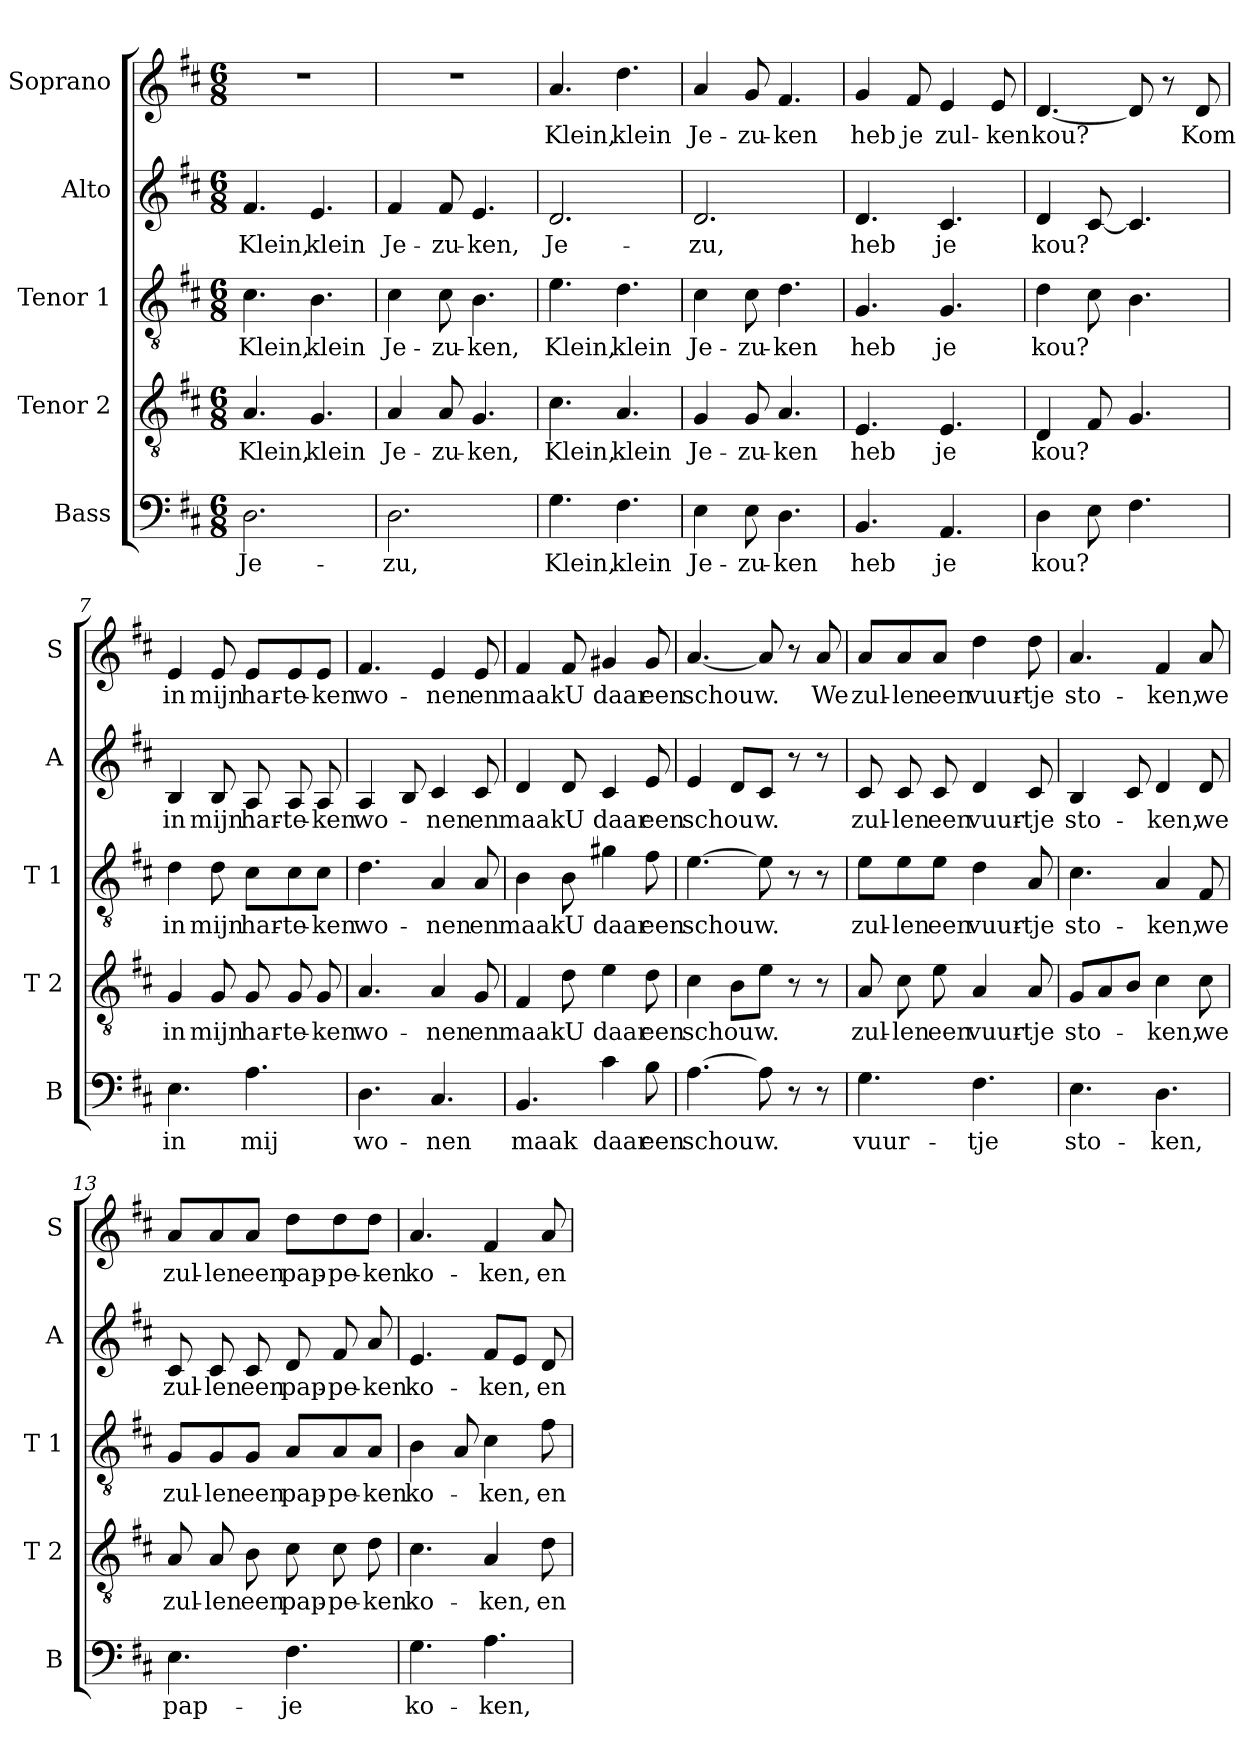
**kern	**text	**kern	**text	**kern	**text	**kern	**text	**kern	**text
*part5	*part5	*part4	*part4	*part3	*part3	*part2	*part2	*part1	*part1
*staff5	*staff5	*staff4	*staff4	*staff3	*staff3	*staff2	*staff2	*staff1	*staff1
*I"Bass	*	*I"Tenor 2	*	*I"Tenor 1	*	*I"Alto	*	*I"Soprano	*
*I'B	*	*I'T 2	*	*I'T 1	*	*I'A	*	*I'S	*
*clefF4	*	*clefGv2	*	*clefGv2	*	*clefG2	*	*clefG2	*
*k[f#c#]	*	*k[f#c#]	*	*k[f#c#]	*	*k[f#c#]	*	*k[f#c#]	*
*D:	*	*D:	*	*D:	*	*D:	*	*D:	*
*M6/8	*	*M6/8	*	*M6/8	*	*M6/8	*	*M6/8	*
=1	=1	=1	=1	=1	=1	=1	=1	=1	=1
!	!LO:LY:b	!	!LO:LY:b	!	!LO:LY:b	!	!LO:LY:b	!	!
2.D\	Je-	4.A/	Klein,	4.c#\	Klein,	4.f#/	Klein,	2.r	.
!	!	!	!LO:LY:b	!	!LO:LY:b	!	!LO:LY:b	!	!
.	.	4.G/	klein	4.B\	klein	4.e/	klein	.	.
=2	=2	=2	=2	=2	=2	=2	=2	=2	=2
!	!LO:LY:b	!	!LO:LY:b	!	!LO:LY:b	!	!LO:LY:b	!	!
2.D\	-zu,	4A/	Je-	4c#\	Je-	4f#/	Je-	2.r	.
!	!	!	!LO:LY:b	!	!LO:LY:b	!	!LO:LY:b	!	!
.	.	8A/	-zu-	8c#\	-zu-	8f#/	-zu-	.	.
!	!	!	!LO:LY:b	!	!LO:LY:b	!	!LO:LY:b	!	!
.	.	4.G/	-ken,	4.B\	-ken,	4.e/	-ken,	.	.
=3	=3	=3	=3	=3	=3	=3	=3	=3	=3
!	!LO:LY:b	!	!LO:LY:b	!	!LO:LY:b	!	!LO:LY:b	!	!LO:LY:b
4.G\	Klein,	4.c#\	Klein,	4.e\	Klein,	2.d/	Je-	4.a/	Klein,
!	!LO:LY:b	!	!LO:LY:b	!	!LO:LY:b	!	!	!	!LO:LY:b
4.F#\	klein	4.A/	klein	4.d\	klein	.	.	4.dd\	klein
=4	=4	=4	=4	=4	=4	=4	=4	=4	=4
!	!LO:LY:b	!	!LO:LY:b	!	!LO:LY:b	!	!LO:LY:b	!	!LO:LY:b
4E\	Je-	4G/	Je-	4c#\	Je-	2.d/	-zu,	4a/	Je-
!	!LO:LY:b	!	!LO:LY:b	!	!LO:LY:b	!	!	!	!LO:LY:b
8E\	-zu-	8G/	-zu-	8c#\	-zu-	.	.	8g/	-zu-
!	!LO:LY:b	!	!LO:LY:b	!	!LO:LY:b	!	!	!	!LO:LY:b
4.D\	-ken	4.A/	-ken	4.d\	-ken	.	.	4.f#/	-ken
=5	=5	=5	=5	=5	=5	=5	=5	=5	=5
!	!LO:LY:b	!	!LO:LY:b	!	!LO:LY:b	!	!LO:LY:b	!	!LO:LY:b
4.BB/	heb	4.E/	heb	4.G/	heb	4.d/	heb	4g/	heb
!	!	!	!	!	!	!	!	!	!LO:LY:b
.	.	.	.	.	.	.	.	8f#/	je
!	!LO:LY:b	!	!LO:LY:b	!	!LO:LY:b	!	!LO:LY:b	!	!LO:LY:b
4.AA/	je	4.E/	je	4.G/	je	4.c#/	je	4e/	zul-
!	!	!	!	!	!	!	!	!	!LO:LY:b
.	.	.	.	.	.	.	.	8e/	-ken
=6	=6	=6	=6	=6	=6	=6	=6	=6	=6
!	!LO:LY:b	!	!LO:LY:b	!	!LO:LY:b	!	!LO:LY:b	!	!LO:LY:b
4D\	kou?	4D/	kou?	4d\	kou?	4d/	kou?	[4.d/	kou?
8E\	.	8F#/	.	8c#\	.	[8c#/	.	.	.
4.F#\	.	4.G/	.	4.B\	.	4.c#/]	.	8d/]	.
.	.	.	.	.	.	.	.	8r	.
!	!	!	!	!	!	!	!	!	!LO:LY:b
.	.	.	.	.	.	.	.	8d/	Kom
!!LO:LB:g=z
=7	=7	=7	=7	=7	=7	=7	=7	=7	=7
!	!LO:LY:b	!	!LO:LY:b	!	!LO:LY:b	!	!LO:LY:b	!	!LO:LY:b
4.E\	in	4G/	in	4d\	in	4B/	in	4e/	in
!	!	!	!LO:LY:b	!	!LO:LY:b	!	!LO:LY:b	!	!LO:LY:b
.	.	8G/	mijn	8d\	mijn	8B/	mijn	8e/	mijn
!	!LO:LY:b	!	!LO:LY:b	!	!LO:LY:b	!	!LO:LY:b	!	!LO:LY:b
4.A\	mij	8G/	har-	8c#\L	har-	8A/	har-	8e/L	har-
!	!	!	!LO:LY:b	!	!LO:LY:b	!	!LO:LY:b	!	!LO:LY:b
.	.	8G/	-te-	8c#\	-te-	8A/	-te-	8e/	-te-
!	!	!	!LO:LY:b	!	!LO:LY:b	!	!LO:LY:b	!	!LO:LY:b
.	.	8G/	-ken	8c#\J	-ken	8A/	-ken	8e/J	-ken
=8	=8	=8	=8	=8	=8	=8	=8	=8	=8
!	!LO:LY:b	!	!LO:LY:b	!	!LO:LY:b	!	!LO:LY:b	!	!LO:LY:b
4.D\	wo-	4.A/	wo-	4.d\	wo-	4A/	wo-	4.f#/	wo-
.	.	.	.	.	.	8B/	.	.	.
!	!LO:LY:b	!	!LO:LY:b	!	!LO:LY:b	!	!LO:LY:b	!	!LO:LY:b
4.C#/	-nen	4A/	-nen	4A/	-nen	4c#/	-nen	4e/	-nen
!	!	!	!LO:LY:b	!	!LO:LY:b	!	!LO:LY:b	!	!LO:LY:b
.	.	8G/	en	8A/	en	8c#/	en	8e/	en
=9	=9	=9	=9	=9	=9	=9	=9	=9	=9
!	!LO:LY:b	!	!LO:LY:b	!	!LO:LY:b	!	!LO:LY:b	!	!LO:LY:b
4.BB/	maak	4F#/	maak	4B\	maak	4d/	maak	4f#/	maak
!	!	!	!LO:LY:b	!	!LO:LY:b	!	!LO:LY:b	!	!LO:LY:b
.	.	8d\	U	8B\	U	8d/	U	8f#/	U
!	!LO:LY:b	!	!LO:LY:b	!	!LO:LY:b	!	!LO:LY:b	!	!LO:LY:b
4c#\	daar	4e\	daar	4g#X\	daar	4c#/	daar	4g#X/	daar
!	!LO:LY:b	!	!LO:LY:b	!	!LO:LY:b	!	!LO:LY:b	!	!LO:LY:b
8B\	een	8d\	een	8f#\	een	8e/	een	8g#/	een
=10	=10	=10	=10	=10	=10	=10	=10	=10	=10
!	!LO:LY:b	!	!LO:LY:b	!	!LO:LY:b	!	!LO:LY:b	!	!LO:LY:b
[4.A\	schouw.	4c#\	schouw.	[4.e\	schouw.	4e/	schouw.	[4.a/	schouw.
.	.	8B\L	.	.	.	8d/L	.	.	.
8A\]	.	8e\J	.	8e\]	.	8c#/J	.	8a/]	.
8r	.	8r	.	8r	.	8r	.	8r	.
!	!	!	!	!	!	!	!	!	!LO:LY:b
8r	.	8r	.	8r	.	8r	.	8a/	We
=11	=11	=11	=11	=11	=11	=11	=11	=11	=11
!	!LO:LY:b	!	!LO:LY:b	!	!LO:LY:b	!	!LO:LY:b	!	!LO:LY:b
4.G\	vuur-	8A/	zul-	8e\L	zul-	8c#/	zul-	8a/L	zul-
!	!	!	!LO:LY:b	!	!LO:LY:b	!	!LO:LY:b	!	!LO:LY:b
.	.	8c#\	-len	8e\	-len	8c#/	-len	8a/	-len
!	!	!	!LO:LY:b	!	!LO:LY:b	!	!LO:LY:b	!	!LO:LY:b
.	.	8e\	een	8e\J	een	8c#/	een	8a/J	een
!	!LO:LY:b	!	!LO:LY:b	!	!LO:LY:b	!	!LO:LY:b	!	!LO:LY:b
4.F#\	-tje	4A/	vuur-	4d\	vuur-	4d/	vuur-	4dd\	vuur-
!	!	!	!LO:LY:b	!	!LO:LY:b	!	!LO:LY:b	!	!LO:LY:b
.	.	8A/	-tje	8A/	-tje	8c#/	-tje	8dd\	-tje
!!LO:PB:g=z
=12	=12	=12	=12	=12	=12	=12	=12	=12	=12
!	!LO:LY:b	!	!LO:LY:b	!	!LO:LY:b	!	!LO:LY:b	!	!LO:LY:b
4.E\	sto-	8G/L	sto-	4.c#\	sto-	4B/	sto-	4.a/	sto-
.	.	8A/	.	.	.	.	.	.	.
.	.	8B/J	.	.	.	8c#/	.	.	.
!	!LO:LY:b	!	!LO:LY:b	!	!LO:LY:b	!	!LO:LY:b	!	!LO:LY:b
4.D\	-ken,	4c#\	-ken,	4A/	-ken,	4d/	-ken,	4f#/	-ken,
!	!	!	!LO:LY:b	!	!LO:LY:b	!	!LO:LY:b	!	!LO:LY:b
.	.	8c#\	we	8F#/	we	8d/	we	8a/	we
=13	=13	=13	=13	=13	=13	=13	=13	=13	=13
!	!LO:LY:b	!	!LO:LY:b	!	!LO:LY:b	!	!LO:LY:b	!	!LO:LY:b
4.E\	pap-	8A/	zul-	8G/L	zul-	8c#/	zul-	8a/L	zul-
!	!	!	!LO:LY:b	!	!LO:LY:b	!	!LO:LY:b	!	!LO:LY:b
.	.	8A/	-len	8G/	-len	8c#/	-len	8a/	-len
!	!	!	!LO:LY:b	!	!LO:LY:b	!	!LO:LY:b	!	!LO:LY:b
.	.	8B\	een	8G/J	een	8c#/	een	8a/J	een
!	!LO:LY:b	!	!LO:LY:b	!	!LO:LY:b	!	!LO:LY:b	!	!LO:LY:b
4.F#\	-je	8c#\	pap-	8A/L	pap-	8d/	pap-	8dd\L	pap-
!	!	!	!LO:LY:b	!	!LO:LY:b	!	!LO:LY:b	!	!LO:LY:b
.	.	8c#\	-pe-	8A/	-pe-	8f#/	-pe-	8dd\	-pe-
!	!	!	!LO:LY:b	!	!LO:LY:b	!	!LO:LY:b	!	!LO:LY:b
.	.	8d\	-ken	8A/J	-ken	8a/	-ken	8dd\J	-ken
=14	=14	=14	=14	=14	=14	=14	=14	=14	=14
!	!LO:LY:b	!	!LO:LY:b	!	!LO:LY:b	!	!LO:LY:b	!	!LO:LY:b
4.G\	ko-	4.c#\	ko-	4B\	ko-	4.e/	ko-	4.a/	ko-
.	.	.	.	8A/	.	.	.	.	.
!	!LO:LY:b	!	!LO:LY:b	!	!LO:LY:b	!	!LO:LY:b	!	!LO:LY:b
4.A\	-ken,	4A/	-ken,	4c#\	-ken,	8f#/L	-ken,	4f#/	-ken,
.	.	.	.	.	.	8e/J	.	.	.
!	!	!	!LO:LY:b	!	!LO:LY:b	!	!LO:LY:b	!	!LO:LY:b
.	.	8d\	en	8f#\	en	8d/	en	8a/	en
=	=	=	=	=	=	=	=	=	=
*-	*-	*-	*-	*-	*-	*-	*-	*-	*-
